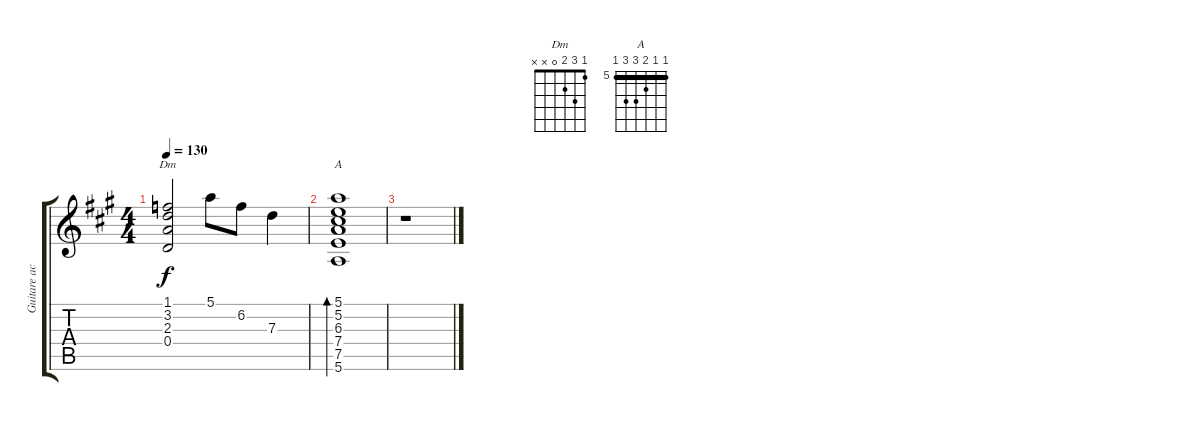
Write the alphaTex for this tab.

\track ("Guitare acompagnement" "Guitare ac") {instrument electricguitarjazz}
\staff {score tabs}
\tuning (E4 B3 G3 D3 A2 E2) {hide}
\chord ("Dm" 1 3 2 0 x x)
\chord ("A" 5 5 6 7 7 5) {firstfret 5 barre 5}
\ts (4 4)
\tempo 130
\clef g2
\ks a
(1.1 3.2 2.3 0.4).2{ch "Dm" dy f} 5.1.8 6.2.8 7.3.4 |
(5.1 5.2 6.3 7.4 7.5 5.6).1{bd 480 ch "A"} |
r.1
